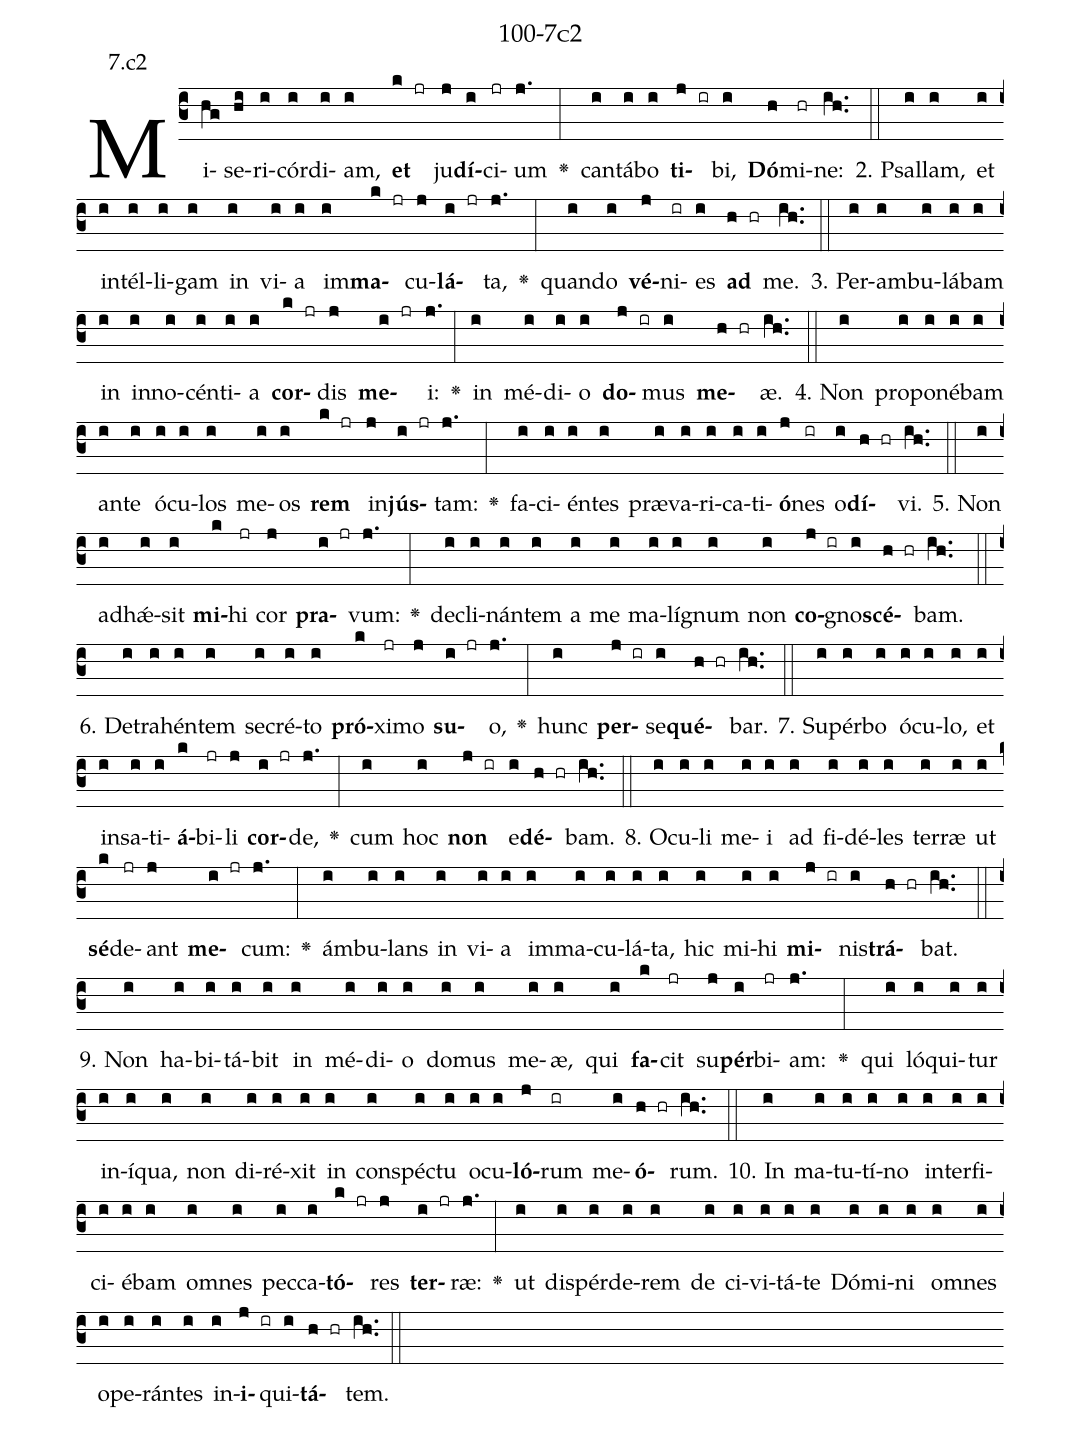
name: 100-7c2;
annotation: 7.c2;
%%
(c3)Mi(hg)se(hi)ri(i)cór(i)di(i)am,(i) <b>et</b>(k jr) ju(j)<b>dí</b>(i)ci(jr)um(j.) <v>\greheightstar</v>(:) can(i)tá(i)bo(i) <b>ti</b>(j ir)bi,(i) <b>Dó</b>(h)mi(hr)ne:(ih..) (::)
2. Psal(i)lam,(i) et(i) in(i)tél(i)li(i)gam(i) in(i) vi(i)a(i) im(i)<b>ma</b>(k jr)cu(j)<b>lá</b>(i jr)ta,(j.) <v>\greheightstar</v>(:) quan(i)do(i) <b>vé</b>(j)ni(ir)es(i) <b>ad</b>(h hr) me.(ih..) (::)
3. Per(i)am(i)bu(i)lá(i)bam(i) in(i) in(i)no(i)cén(i)ti(i)a(i) <b>cor</b>(k jr)dis(j) <b>me</b>(i jr)i:(j.) <v>\greheightstar</v>(:) in(i) mé(i)di(i)o(i) <b>do</b>(j ir)mus(i) <b>me</b>(h hr)æ.(ih..) (::)
4. Non(i) pro(i)po(i)né(i)bam(i) an(i)te(i) ó(i)cu(i)los(i) me(i)os(i) <b>rem</b>(k jr) in(j)<b>jús</b>(i jr)tam:(j.) <v>\greheightstar</v>(:) fa(i)ci(i)én(i)tes(i) præ(i)va(i)ri(i)ca(i)ti(i)<b>ó</b>(j)nes(ir) o(i)<b>dí</b>(h hr)vi.(ih..) (::)
5. Non(i) ad(i)hǽ(i)sit(i) <b>mi</b>(k)hi(jr) cor(j) <b>pra</b>(i jr)vum:(j.) <v>\greheightstar</v>(:) de(i)cli(i)nán(i)tem(i) a(i) me(i) ma(i)lí(i)gnum(i) non(i) <b>co</b>(j ir)gno(i)<b>scé</b>(h hr)bam.(ih..) (::)
6. De(i)tra(i)hén(i)tem(i) se(i)cré(i)to(i) <b>pró</b>(k)xi(jr)mo(j) <b>su</b>(i jr)o,(j.) <v>\greheightstar</v>(:) hunc(i) <b>per</b>(j ir)se(i)<b>qué</b>(h hr)bar.(ih..) (::)
7. Su(i)pér(i)bo(i) ó(i)cu(i)lo,(i) et(i) in(i)sa(i)ti(i)<b>á</b>(k)bi(jr)li(j) <b>cor</b>(i jr)de,(j.) <v>\greheightstar</v>(:) cum(i) hoc(i) <b>non</b>(j ir) e(i)<b>dé</b>(h hr)bam.(ih..) (::)
8. O(i)cu(i)li(i) me(i)i(i) ad(i) fi(i)dé(i)les(i) ter(i)ræ(i) ut(i) <b>sé</b>(k)de(jr)ant(j) <b>me</b>(i jr)cum:(j.) <v>\greheightstar</v>(:) ám(i)bu(i)lans(i) in(i) vi(i)a(i) im(i)ma(i)cu(i)lá(i)ta,(i) hic(i) mi(i)hi(i) <b>mi</b>(j ir)nis(i)<b>trá</b>(h hr)bat.(ih..) (::)
9. Non(i) ha(i)bi(i)tá(i)bit(i) in(i) mé(i)di(i)o(i) do(i)mus(i) me(i)æ,(i) qui(i) <b>fa</b>(k)cit(jr) su(j)<b>pér</b>(i)bi(jr)am:(j.) <v>\greheightstar</v>(:) qui(i) ló(i)qui(i)tur(i) in(i)í(i)qua,(i) non(i) di(i)ré(i)xit(i) in(i) con(i)spéc(i)tu(i) o(i)cu(i)<b>ló</b>(j)rum(ir) me(i)<b>ó</b>(h hr)rum.(ih..) (::)
10. In(i) ma(i)tu(i)tí(i)no(i) in(i)ter(i)fi(i)ci(i)é(i)bam(i) om(i)nes(i) pec(i)ca(i)<b>tó</b>(k jr)res(j) <b>ter</b>(i jr)ræ:(j.) <v>\greheightstar</v>(:) ut(i) dis(i)pér(i)de(i)rem(i) de(i) ci(i)vi(i)tá(i)te(i) Dó(i)mi(i)ni(i) om(i)nes(i) o(i)pe(i)rán(i)tes(i) in(i)<b>i</b>(j ir)qui(i)<b>tá</b>(h hr)tem.(ih..) (::)
